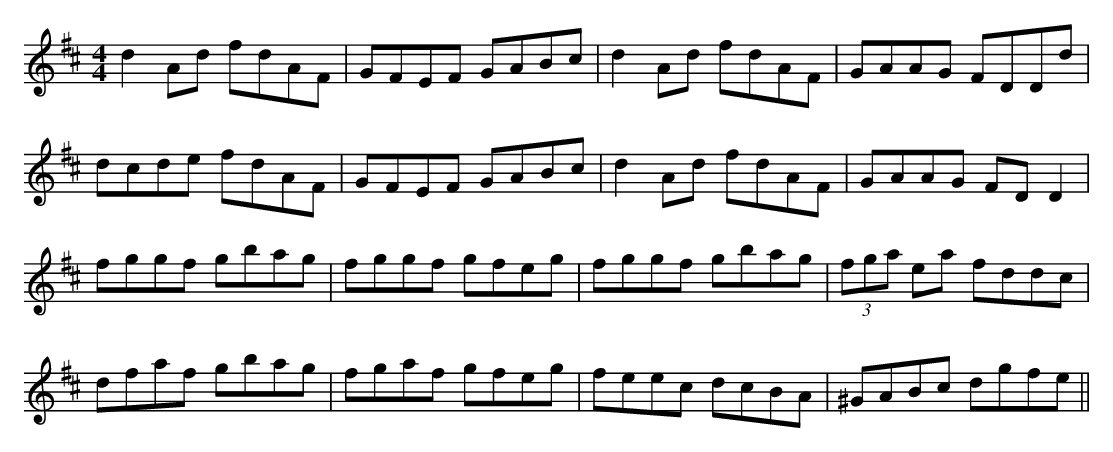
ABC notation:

X:1
M:4/4
K:D
d2 Ad fdAF|GFEF GABc|d2 Ad fdAF|GAAG FDDd|
dcde fdAF|GFEF GABc|d2 Ad fdAF|GAAG FD D2|
fggf gbag|fggf gfeg|fggf gbag|(3fga ea fddc|
dfaf gbag|fgaf gfeg|feec dcBA|^GABc dgfe||
